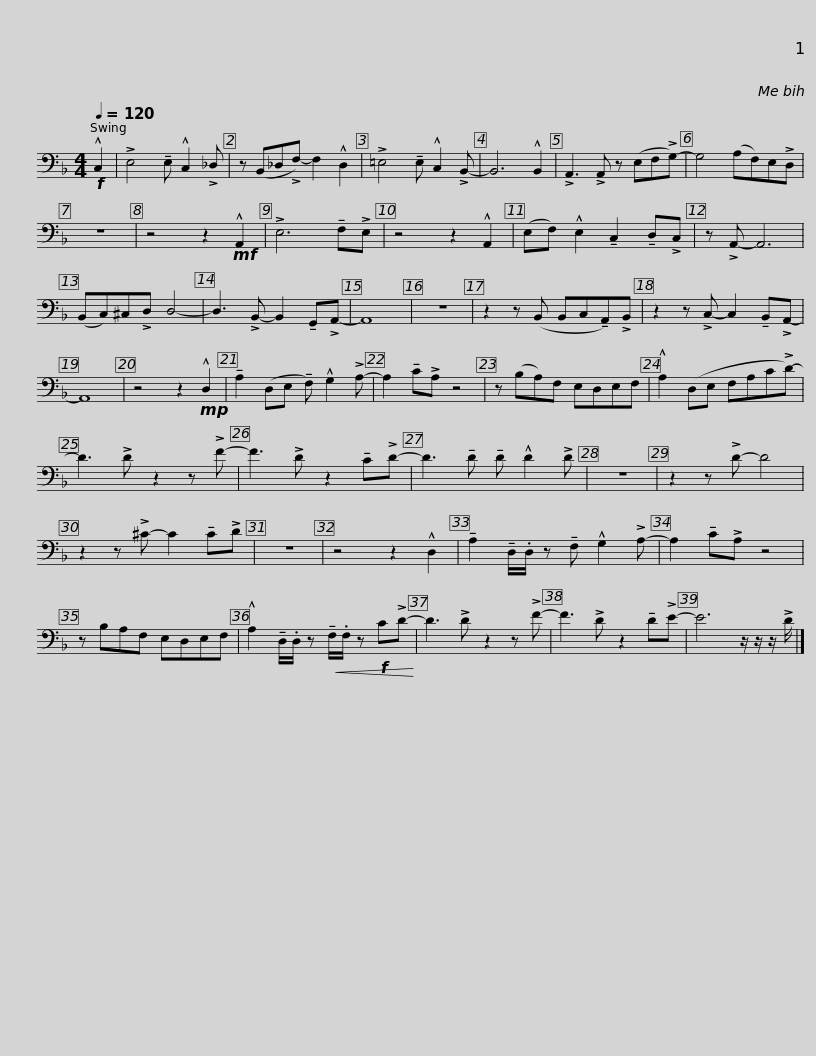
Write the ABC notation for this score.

X:1
L:1/8
Q:1/4=120
M:4/4
I:linebreak $
K:F
V:1 bass
V:1
!f! !^!C,2 | !>!E,4 !tenuto!E, !^!C,2 !>!_D, | z (B,,_D,!>!F,-) F,2 !^!D,2 | !>!=E,4 !tenuto!E, !^!C,2 !>!B,,- | B,,6 !^!B,,2 | %5
 !>!A,,3 !>!A,, z (E,F,!>!G,-) | G,4 (A,F,)E,!>!D, | z8 | z4 z2!mf! !^!A,,2 | !>!E,6 !tenuto!F,!>!E, |$ %10
 z4 z2 !^!A,,2 | (E,F,) !^!E,2 !tenuto!C,2 !tenuto!D,!>!C, | z !>!A,,- A,,6 | (B,,C,)^C,!>!D, D,4- | D,3 !>!B,,- B,,2 !tenuto!G,,!>!A,,- | %15
 A,,8 | z8 | z2 z (B,, B,,C,!tenuto!A,,)!>!B,, | z2 z !>!C,- C,2 !tenuto!B,,!>!A,,- |$ A,,8 | %20
 z4 z2!mp! !^!D,2 | !tenuto!A,2 (D,E, !tenuto!F,) !^!G,2 !>!A,- | A,2 !tenuto!C!>!A, z4 | z (B,A,)F, E,D,E,F, | !^!A,2 (D,E, F,A,C!>!D-) | %25
 D3 !>!D z2 z !>!F- | F3 !>!D z2 !tenuto!C!>!D- |$ D3 !tenuto!D !tenuto!D !^!D2 !>!D | z8 | z2 z !>!D- D4 | %30
 z2 z !>!^C- C2 !tenuto!C!>!D | z8 | z4 z2 !^!D,2 | !tenuto!A,2 !tenuto!D,/.D,/ z !tenuto!F, !^!G,2 !>!A,- | A,2 !tenuto!C!>!A, z4 | %35
 z B,A,F, E,D,E,F, |$ !^!A,2 !tenuto!D,/.D,/ z!<(! !tenuto!F,/.F,/ z!f! C!>!D-!<)! | D3 !>!D z2 z !>!F- | F3 !>!D z2 !tenuto!D!>!E- | E6 z/ z/ z/ !>!D/ |] %40
